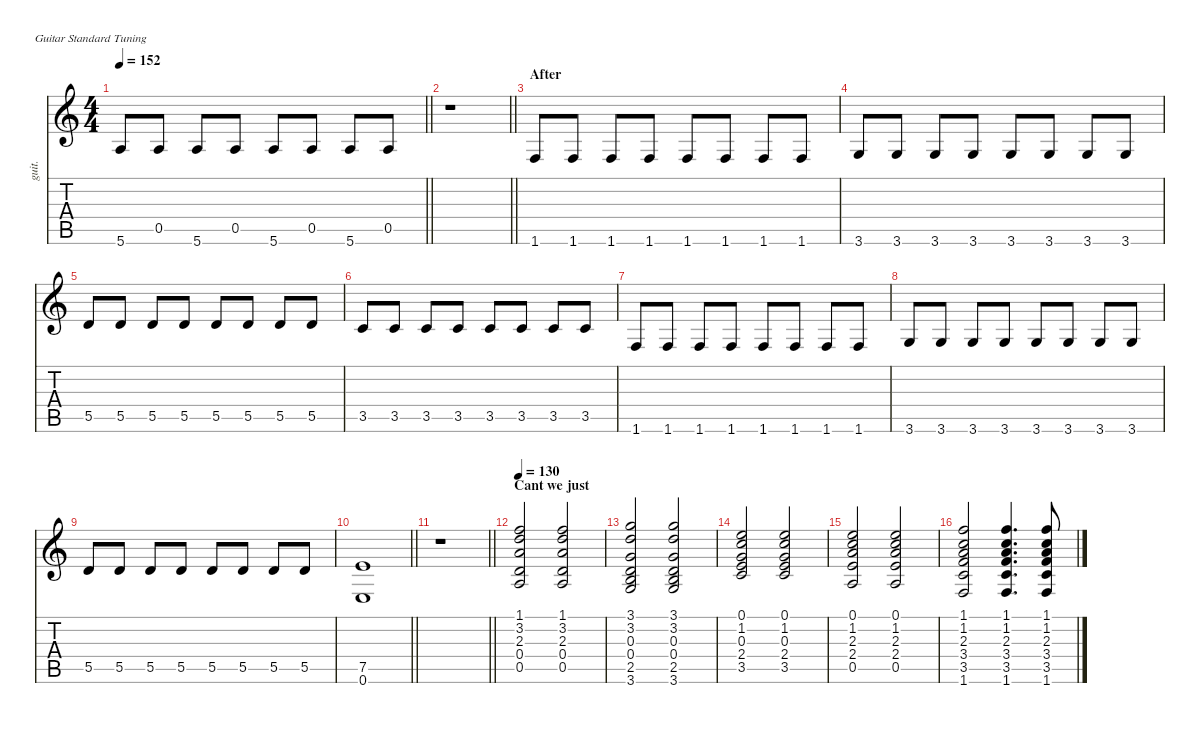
\defaultSystemsLayout 4
\hideDynamics
\bracketExtendMode nobrackets
\otherSystemsTrackNameOrientation horizontal
\track ("Guitar2" "guit.") {instrument acousticguitarnylon}
\staff {score tabs}
\tuning (E4 B3 G3 D3 A2 E2)
\ts (4 4)
\tempo 152
\clef g2
\barLineRight lightlight
\ks c
5.6.8{dy f beam Up} 0.5.8{beam Up} 5.6.8{beam Up} 0.5.8{beam Up} 5.6.8{beam Up} 0.5.8{beam Up} 5.6.8{beam Up} 0.5.8{beam Up} |
\barLineRight lightlight
r.1{beam Down} |
\section ("" "After")
1.6.8{beam Up} 1.6.8{beam Up} 1.6.8{beam Up} 1.6.8{beam Up} 1.6.8{beam Up} 1.6.8{beam Up} 1.6.8{beam Up} 1.6.8{beam Up} |
3.6.8{dy mf beam Up} 3.6.8{beam Up} 3.6.8{beam Up} 3.6.8{beam Up} 3.6.8{beam Up} 3.6.8{beam Up} 3.6.8{beam Up} 3.6.8{beam Up} |
5.5.8{beam Up} 5.5.8{beam Up} 5.5.8{beam Up} 5.5.8{beam Up} 5.5.8{beam Up} 5.5.8{beam Up} 5.5.8{beam Up} 5.5.8{beam Up} |
3.5.8{beam Up} 3.5.8{beam Up} 3.5.8{beam Up} 3.5.8{beam Up} 3.5.8{beam Up} 3.5.8{beam Up} 3.5.8{beam Up} 3.5.8{beam Up} |
1.6.8{beam Up} 1.6.8{beam Up} 1.6.8{beam Up} 1.6.8{beam Up} 1.6.8{beam Up} 1.6.8{beam Up} 1.6.8{beam Up} 1.6.8{beam Up} |
3.6.8{beam Up} 3.6.8{beam Up} 3.6.8{beam Up} 3.6.8{beam Up} 3.6.8{beam Up} 3.6.8{beam Up} 3.6.8{beam Up} 3.6.8{beam Up} |
5.5.8{beam Up} 5.5.8{beam Up} 5.5.8{beam Up} 5.5.8{beam Up} 5.5.8{beam Up} 5.5.8{beam Up} 5.5.8{beam Up} 5.5.8{beam Up} |
\barLineRight lightlight
(7.5 0.6).1{dy f beam Up} |
\barLineRight lightlight
r.1{beam Down} |
\section ("" "Cant we just")
\tempo 130
(1.1 3.2 2.3 0.4 0.5).2{beam Up} (1.1 3.2 2.3 0.4 0.5).2{beam Up} |
(3.1 3.2 0.3 0.4 2.5 3.6).2{beam Up} (3.1 3.2 0.3 0.4 2.5 3.6).2{beam Up} |
(0.1 1.2 0.3 2.4 3.5).2{beam Up} (0.1 1.2 0.3 2.4 3.5).2{beam Up} |
(0.1 1.2 2.3 2.4 0.5).2{beam Up} (0.1 1.2 2.3 2.4 0.5).2{beam Up} |
(1.1 1.2 2.3 3.4 3.5 1.6).2{beam Up} (1.1 1.2 2.3 3.4 3.5 1.6).4{d beam Up} (1.1 1.2 2.3 3.4 3.5 1.6).8{beam Up}
